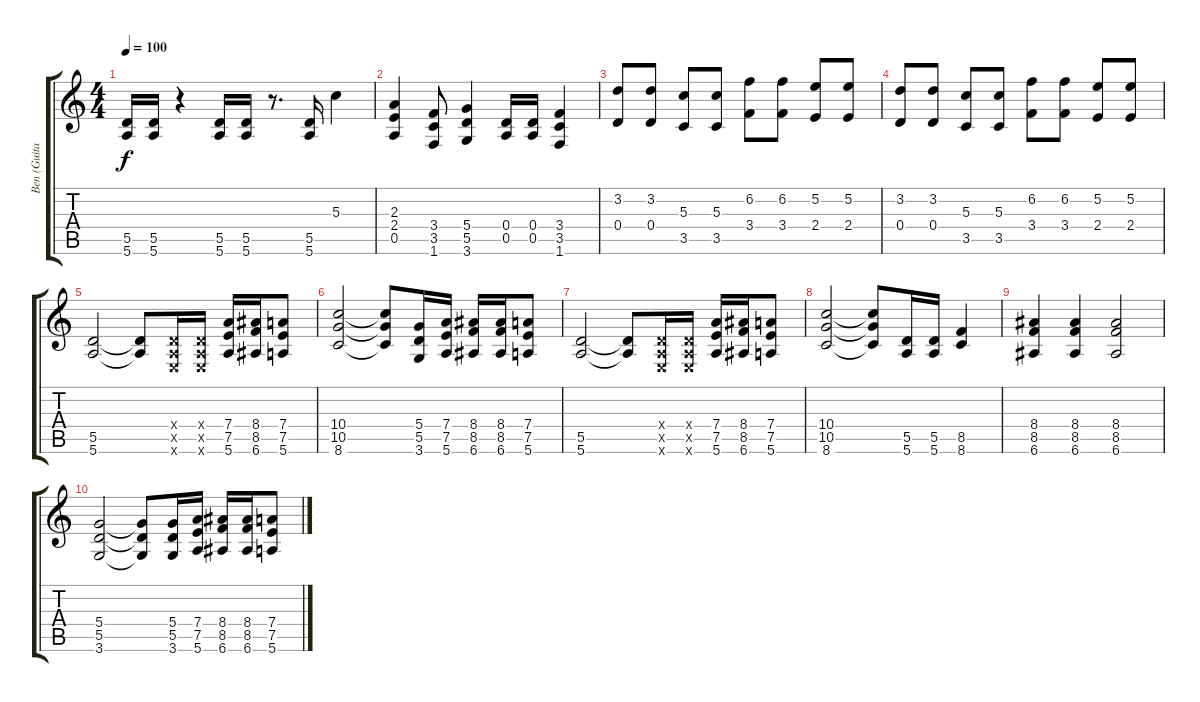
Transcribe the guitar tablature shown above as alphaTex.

\track ("Ben (Guitarra)" "Ben (Guita") {instrument distortionguitar}
\staff {score tabs}
\tuning (E4 B3 G3 D3 A2 E2) {hide}
\ts (4 4)
\tempo 100
\clef g2
\ks c
(5.5 5.6).16{dy f} (5.5 5.6).16 r.4 (5.5 5.6).16 (5.5 5.6).16 r.8{d} (5.5 5.6).16 5.3.4 |
(2.3 2.4 0.5).4 (3.4 3.5 1.6).8 (5.4 5.5 3.6).4 (0.4 0.5).16 (0.4 0.5).16 (3.4 3.5 1.6).4 |
(3.2 0.4).8{volume 10} (3.2 0.4).8 (5.3 3.5).8 (5.3 3.5).8 (6.2 3.4).8 (6.2 3.4).8 (5.2 2.4).8 (5.2 2.4).8 |
(3.2 0.4).8 (3.2 0.4).8 (5.3 3.5).8 (5.3 3.5).8 (6.2 3.4).8 (6.2 3.4).8 (5.2 2.4).8 (5.2 2.4).8 |
(5.5 5.6).2{volume 16} (5.5{t} 5.6{t}).8 (0.4{x} 0.5{x} 0.6{x}).16 (0.4{x} 0.5{x} 0.6{x}).16 (7.4 7.5 5.6).16 (8.4 8.5 6.6).16 (7.4 7.5 5.6).8 |
(10.4 10.5 8.6).2 (10.4{t} 10.5{t} 8.6{t}).8 (5.4 5.5 3.6).16 (7.4 7.5 5.6).16 (8.4 8.5 6.6).16 (8.4 8.5 6.6).16 (7.4 7.5 5.6).8 |
(5.5 5.6).2 (5.5{t} 5.6{t}).8 (0.4{x} 0.5{x} 0.6{x}).16 (0.4{x} 0.5{x} 0.6{x}).16 (7.4 7.5 5.6).16 (8.4 8.5 6.6).16 (7.4 7.5 5.6).8 |
(10.4 10.5 8.6).2 (10.4{t} 10.5{t} 8.6{t}).8 (5.5 5.6).16 (5.5 5.6).16 (8.5 8.6).4 |
(8.4 8.5 6.6).4 (8.4 8.5 6.6).4 (8.4 8.5 6.6).2 |
(5.4 5.5 3.6).2 (5.4{t} 5.5{t} 3.6{t}).8 (5.4 5.5 3.6).16 (7.4 7.5 5.6).16 (8.4 8.5 6.6).16 (8.4 8.5 6.6).16 (7.4 7.5 5.6).8
